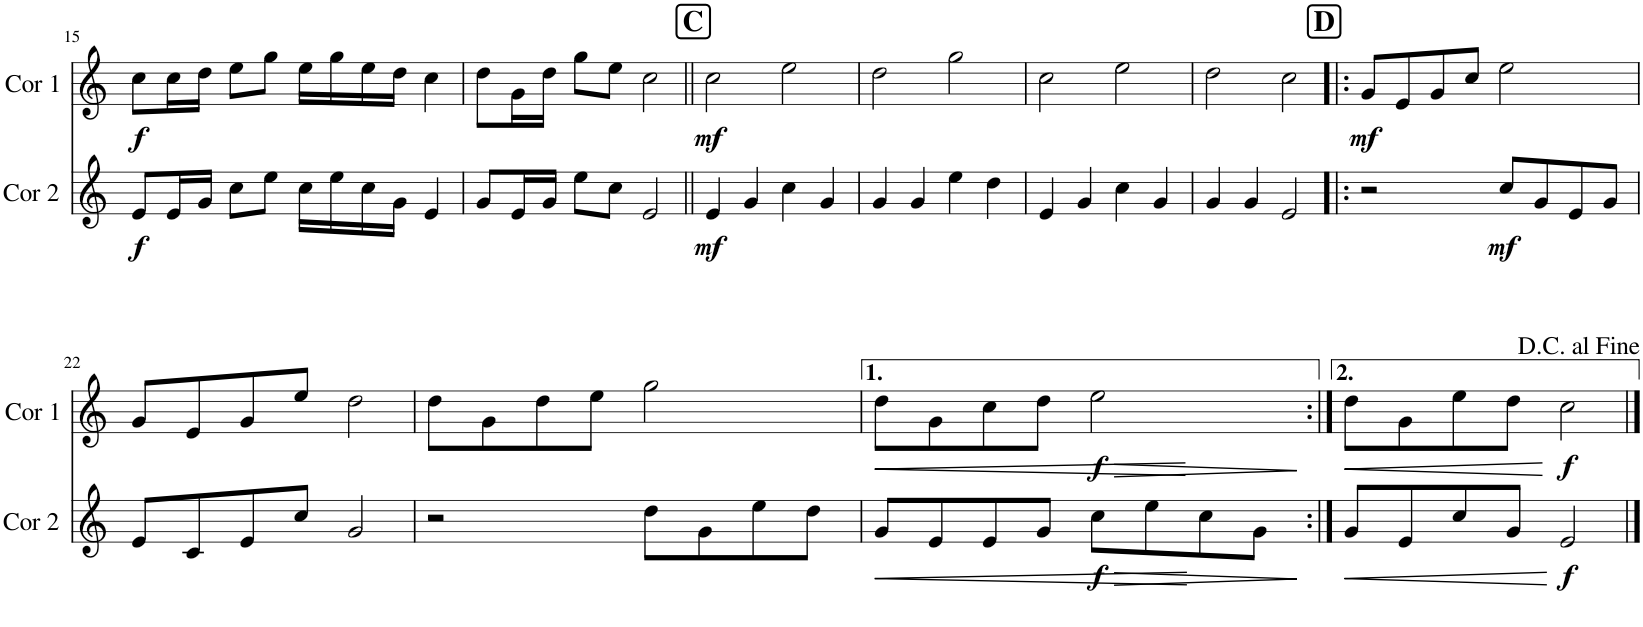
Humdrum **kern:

**kern	**dynam	**kern	**dynam
*part2	*part2	*part1	*part1
*staff2	*staff2	*staff1	*staff1
*I"Cor 2	*	*I"Cor 1	*
*I'Cor 2	*	*I'Cor 1	*
!!LO:PB:g=z
*clefG2	*	*clefG2	*
*Trd4c7	*	*Trd4c7	*
*k[]	*	*k[]	*
*M4/4	*	*M4/4	*
=15	=15	=15	=15
!	!LO:DY:b	!	!LO:DY:b
8e/L	f	8cc\L	f
16e/L	.	16cc\L	.
16g/JJ	.	16dd\JJ	.
8cc\L	.	8ee\L	.
8ee\J	.	8gg\J	.
16cc\LL	.	16ee\LL	.
16ee\	.	16gg\	.
16cc\	.	16ee\	.
16g\JJ	.	16dd\JJ	.
4e/	.	4cc\	.
=16	=16	=16	=16
8g/L	.	8dd\L	.
16e/L	.	16g\L	.
16g/JJ	.	16dd\JJ	.
8ee\L	.	8gg\L	.
8cc\J	.	8ee\J	.
2e/	.	2cc\	.
!!LO:REH:place=s1:a:B:cj:fs=14:t=C
=17||	=17||	=17||	=17||
!	!LO:DY:b	!	!LO:DY:b
4e/	mf	2cc\	mf
4g/	.	.	.
4cc\	.	2ee\	.
4g/	.	.	.
=18	=18	=18	=18
4g/	.	2dd\	.
4g/	.	.	.
4ee\	.	2gg\	.
4dd\	.	.	.
=19	=19	=19	=19
4e/	.	2cc\	.
4g/	.	.	.
4cc\	.	2ee\	.
4g/	.	.	.
=20	=20	=20	=20
4g/	.	2dd\	.
4g/	.	.	.
2e/	.	2cc\	.
!!LO:REH:place=s1:a:B:cj:fs=14:t=D
=21!|:	=21!|:	=21!|:	=21!|:
!	!	!	!LO:DY:b
2r	.	8g/L	mf
.	.	8e/	.
.	.	8g/	.
.	.	8cc/J	.
!	!LO:DY:b	!	!
8cc/L	mf	2ee\	.
8g/	.	.	.
8e/	.	.	.
8g/J	.	.	.
!!LO:LB:g=z
=22	=22	=22	=22
8e/L	.	8g/L	.
8c/	.	8e/	.
8e/	.	8g/	.
8cc/J	.	8ee/J	.
2g/	.	2dd\	.
=23	=23	=23	=23
2r	.	8dd\L	.
.	.	8g\	.
.	.	8dd\	.
.	.	8ee\J	.
8dd\L	.	2gg\	.
8g\	.	.	.
8ee\	.	.	.
8dd\J	.	.	.
=24	=24	=24	=24
!	!LO:HP:b	!	!LO:HP:b
8g/L	<	8dd\L	<
8e/	.	8g\	.
8e/	.	8cc\	.
8g/J	.	8dd\J	.
!	!LO:HP:b	!	!LO:HP:b
!	!LO:DY:n=1:b	!	!LO:DY:n=1:b
8cc\L	> f	2ee\	> f
8ee\	.	.	.
8cc\	.	.	.
8g\J	.	.	.
.	[ ]	.	[ ]
=25:|!	=25:|!	=25:|!	=25:|!
!	!LO:HP:b	!	!LO:HP:b
8g/L	<	8dd\L	<
8e/	.	8g\	.
8cc/	.	8ee\	.
8g/J	.	8dd\J	.
!	!LO:DY:b	!	!LO:DY:b
2e/	f	2cc\	f
.	[	.	[
==	==	==	==
*-	*-	*-	*-
